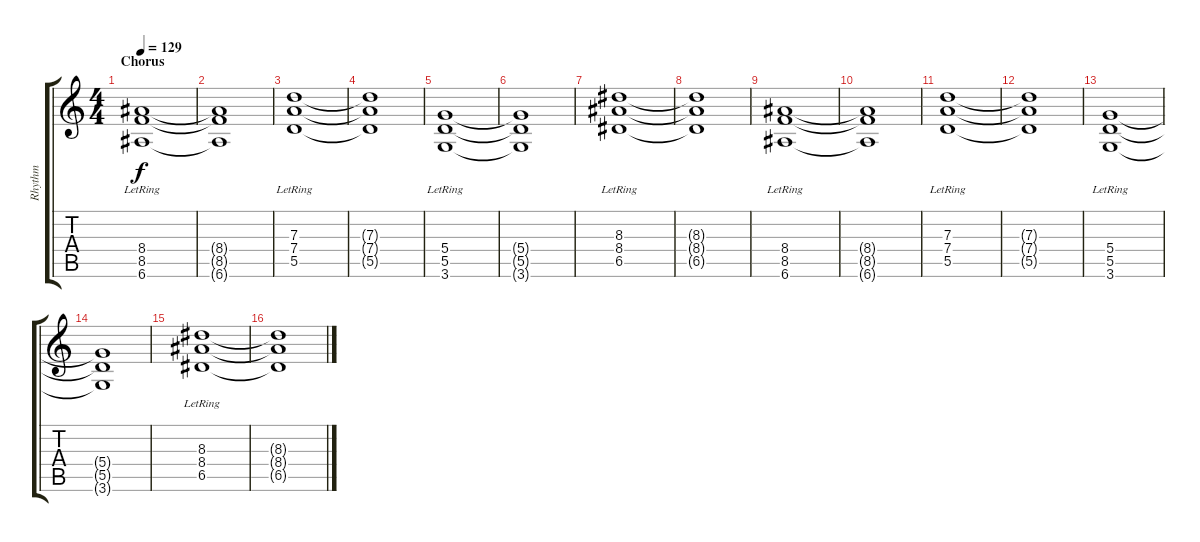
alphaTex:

\track ("Rhythm" "Rhythm") {instrument overdrivenguitar}
\staff {score tabs}
\tuning (E4 B3 G3 D3 A2 E2) {hide}
\ts (4 4)
\section ("" "Chorus")
\tempo 129
\clef g2
\ks c
(8.4{lr} 8.5{lr} 6.6{lr}).1{dy f} |
(8.4{t} 8.5{t} 6.6{t}).1 |
(7.3{lr} 7.4{lr} 5.5{lr}).1 |
(7.3{t} 7.4{t} 5.5{t}).1 |
(5.4{lr} 5.5{lr} 3.6{lr}).1 |
(5.4{t} 5.5{t} 3.6{t}).1 |
(8.3{lr} 8.4{lr} 6.5{lr}).1 |
(8.3{t} 8.4{t} 6.5{t}).1 |
(8.4{lr} 8.5{lr} 6.6{lr}).1 |
(8.4{t} 8.5{t} 6.6{t}).1 |
(7.3{lr} 7.4{lr} 5.5{lr}).1 |
(7.3{t} 7.4{t} 5.5{t}).1 |
(5.4{lr} 5.5{lr} 3.6{lr}).1 |
(5.4{t} 5.5{t} 3.6{t}).1 |
(8.3{lr} 8.4{lr} 6.5{lr}).1 |
(8.3{t} 8.4{t} 6.5{t}).1
